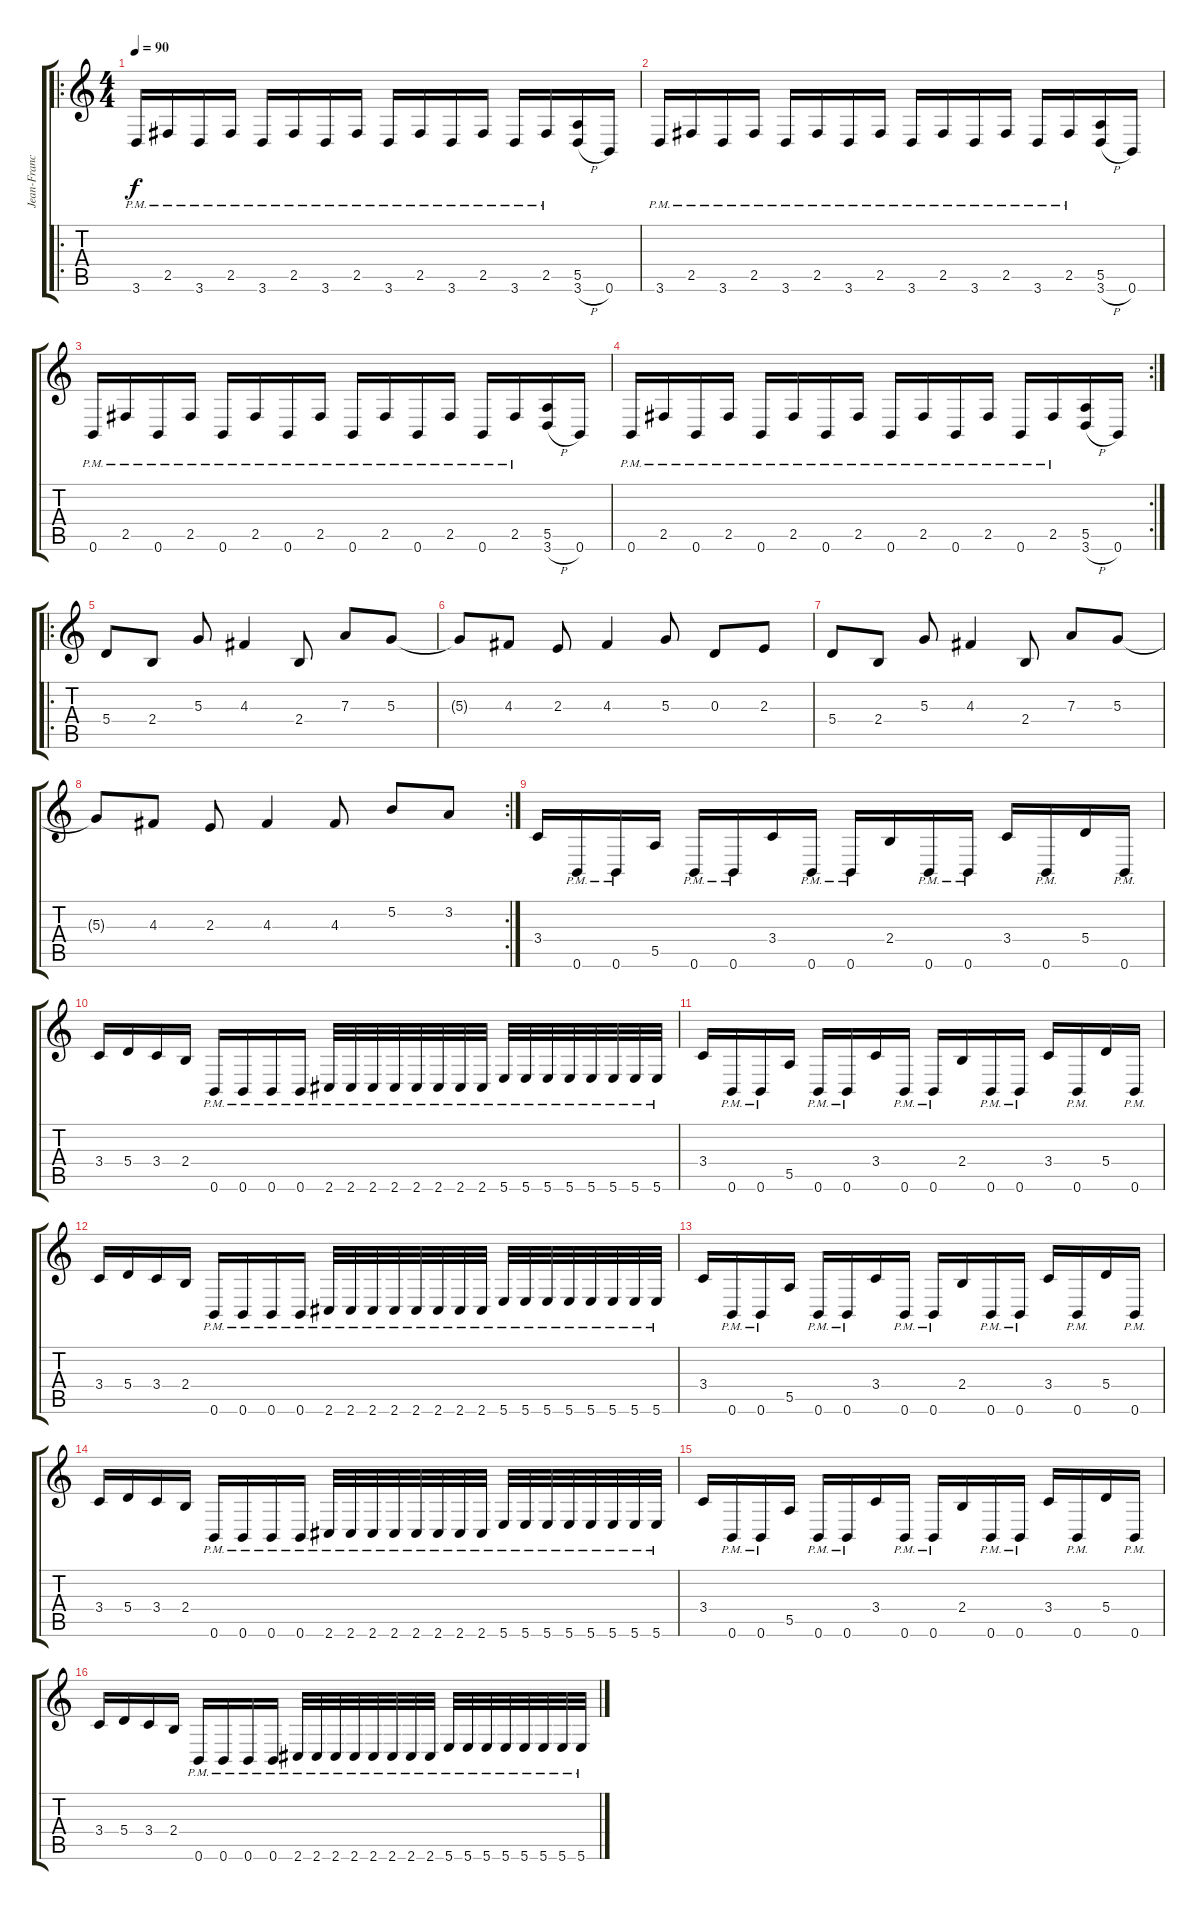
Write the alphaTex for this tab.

\track ("Jean-Francois Dagenals (Lead)" "Jean-Franc") {instrument distortionguitar}
\staff {score tabs}
\tuning (B3 Gb3 D3 A2 E2 B1) {hide}
\ro
\ts (4 4)
\tempo 90
\clef g2
\ks c
3.6{pm}.16{dy f} 2.5{pm}.16 3.6{pm}.16 2.5{pm}.16 3.6{pm}.16 2.5{pm}.16 3.6{pm}.16 2.5{pm}.16 3.6{pm}.16 2.5{pm}.16 3.6{pm}.16 2.5{pm}.16 3.6{pm}.16 2.5{pm}.16 (5.5 3.6{h}).16 0.6.16 |
3.6{pm}.16 2.5{pm}.16 3.6{pm}.16 2.5{pm}.16 3.6{pm}.16 2.5{pm}.16 3.6{pm}.16 2.5{pm}.16 3.6{pm}.16 2.5{pm}.16 3.6{pm}.16 2.5{pm}.16 3.6{pm}.16 2.5{pm}.16 (5.5 3.6{h}).16 0.6.16 |
0.6{pm}.16 2.5{pm}.16 0.6{pm}.16 2.5{pm}.16 0.6{pm}.16 2.5{pm}.16 0.6{pm}.16 2.5{pm}.16 0.6{pm}.16 2.5{pm}.16 0.6{pm}.16 2.5{pm}.16 0.6{pm}.16 2.5{pm}.16 (5.5 3.6{h}).16 0.6.16 |
\rc 2
0.6{pm}.16 2.5{pm}.16 0.6{pm}.16 2.5{pm}.16 0.6{pm}.16 2.5{pm}.16 0.6{pm}.16 2.5{pm}.16 0.6{pm}.16 2.5{pm}.16 0.6{pm}.16 2.5{pm}.16 0.6{pm}.16 2.5{pm}.16 (5.5 3.6{h}).16 0.6.16 |
\ro
5.4.8 2.4.8 5.3.8 4.3.4 2.4.8 7.3.8 5.3.8 |
5.3{t}.8 4.3.8 2.3.8 4.3.4 5.3.8 0.3.8 2.3.8 |
5.4.8 2.4.8 5.3.8 4.3.4 2.4.8 7.3.8 5.3.8 |
\rc 2
5.3{t}.8 4.3.8 2.3.8 4.3.4 4.3.8 5.2.8 3.2.8 |
3.4.16 0.6{pm}.16 0.6{pm}.16 5.5.16 0.6{pm}.16 0.6{pm}.16 3.4.16 0.6{pm}.16 0.6{pm}.16 2.4.16 0.6{pm}.16 0.6{pm}.16 3.4.16 0.6{pm}.16 5.4.16 0.6{pm}.16 |
3.4.16 5.4.16 3.4.16 2.4.16 0.6{pm}.16 0.6{pm}.16 0.6{pm}.16 0.6{pm}.16 2.6{pm}.32 2.6{pm}.32 2.6{pm}.32 2.6{pm}.32 2.6{pm}.32 2.6{pm}.32 2.6{pm}.32 2.6{pm}.32 5.6{pm}.32 5.6{pm}.32 5.6{pm}.32 5.6{pm}.32 5.6{pm}.32 5.6{pm}.32 5.6{pm}.32 5.6{pm}.32 |
3.4.16 0.6{pm}.16 0.6{pm}.16 5.5.16 0.6{pm}.16 0.6{pm}.16 3.4.16 0.6{pm}.16 0.6{pm}.16 2.4.16 0.6{pm}.16 0.6{pm}.16 3.4.16 0.6{pm}.16 5.4.16 0.6{pm}.16 |
3.4.16 5.4.16 3.4.16 2.4.16 0.6{pm}.16 0.6{pm}.16 0.6{pm}.16 0.6{pm}.16 2.6{pm}.32 2.6{pm}.32 2.6{pm}.32 2.6{pm}.32 2.6{pm}.32 2.6{pm}.32 2.6{pm}.32 2.6{pm}.32 5.6{pm}.32 5.6{pm}.32 5.6{pm}.32 5.6{pm}.32 5.6{pm}.32 5.6{pm}.32 5.6{pm}.32 5.6{pm}.32 |
3.4.16 0.6{pm}.16 0.6{pm}.16 5.5.16 0.6{pm}.16 0.6{pm}.16 3.4.16 0.6{pm}.16 0.6{pm}.16 2.4.16 0.6{pm}.16 0.6{pm}.16 3.4.16 0.6{pm}.16 5.4.16 0.6{pm}.16 |
3.4.16 5.4.16 3.4.16 2.4.16 0.6{pm}.16 0.6{pm}.16 0.6{pm}.16 0.6{pm}.16 2.6{pm}.32 2.6{pm}.32 2.6{pm}.32 2.6{pm}.32 2.6{pm}.32 2.6{pm}.32 2.6{pm}.32 2.6{pm}.32 5.6{pm}.32 5.6{pm}.32 5.6{pm}.32 5.6{pm}.32 5.6{pm}.32 5.6{pm}.32 5.6{pm}.32 5.6{pm}.32 |
3.4.16 0.6{pm}.16 0.6{pm}.16 5.5.16 0.6{pm}.16 0.6{pm}.16 3.4.16 0.6{pm}.16 0.6{pm}.16 2.4.16 0.6{pm}.16 0.6{pm}.16 3.4.16 0.6{pm}.16 5.4.16 0.6{pm}.16 |
3.4.16 5.4.16 3.4.16 2.4.16 0.6{pm}.16 0.6{pm}.16 0.6{pm}.16 0.6{pm}.16 2.6{pm}.32 2.6{pm}.32 2.6{pm}.32 2.6{pm}.32 2.6{pm}.32 2.6{pm}.32 2.6{pm}.32 2.6{pm}.32 5.6{pm}.32 5.6{pm}.32 5.6{pm}.32 5.6{pm}.32 5.6{pm}.32 5.6{pm}.32 5.6{pm}.32 5.6{pm}.32
